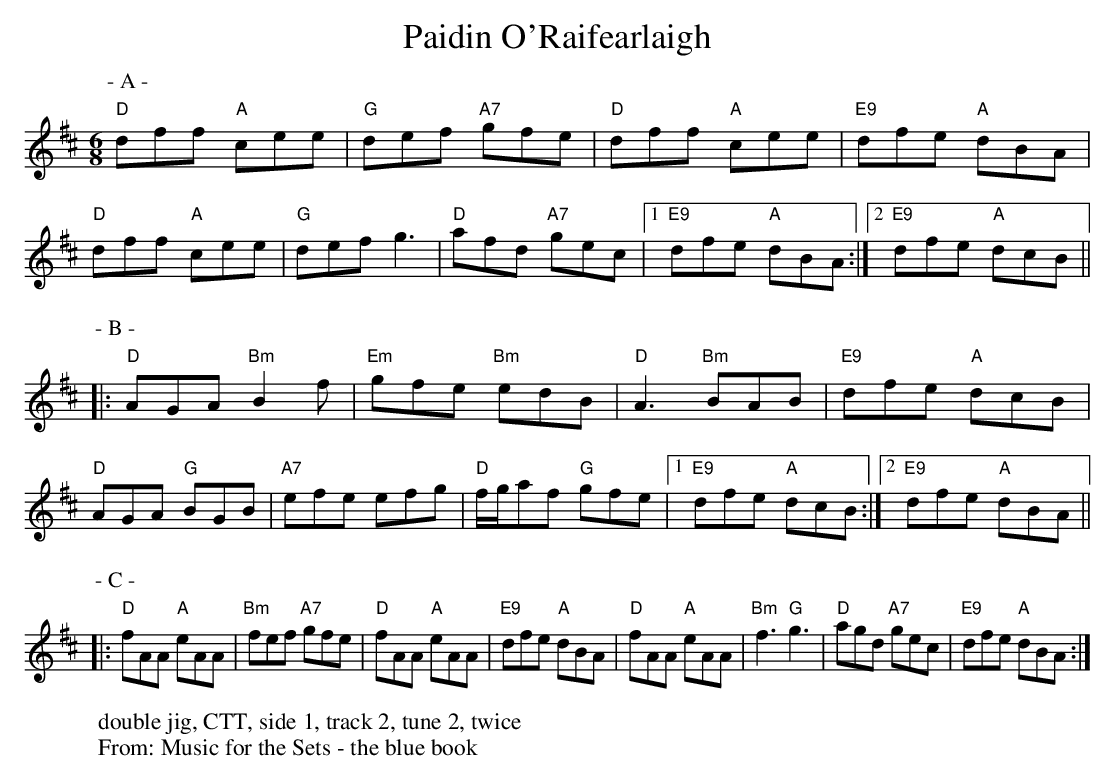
X:1
T:Paidin O'Raifearlaigh
W:double jig, CTT, side 1, track 2, tune 2, twice
W:From: Music for the Sets - the blue book
M:6/8
L:1/8
K:D
P:- A -
"D" dff "A" cee | "G" def "A7" gfe | "D" dff "A" cee | "E9" dfe "A" dBA |
"D" dff "A" cee | "G" def g3 | "D" afd "A7" gec | [1 "E9" dfe "A" dBA :| [2 "E9" dfe "A" dcB ||
P:- B -
|: "D" AGA "Bm" B2 f | "Em" gfe "Bm" edB | "D" A3 "Bm" BAB | "E9" dfe "A" dcB |
 "D" AGA "G" BGB | "A7" efe efg | "D" f/g/af "G" gfe | [1 "E9" dfe "A" dcB :| [2 "E9" dfe "A" dBA ||
P:- C -
|: "D" fAA "A" eAA | "Bm" fef "A7" gfe | "D" fAA "A" eAA | "E9" dfe "A" dBA | "D" fAA "A" eAA | "Bm" f3 "G" g3 | "D" agd "A7" gec | "E9" dfe "A" dBA :|
